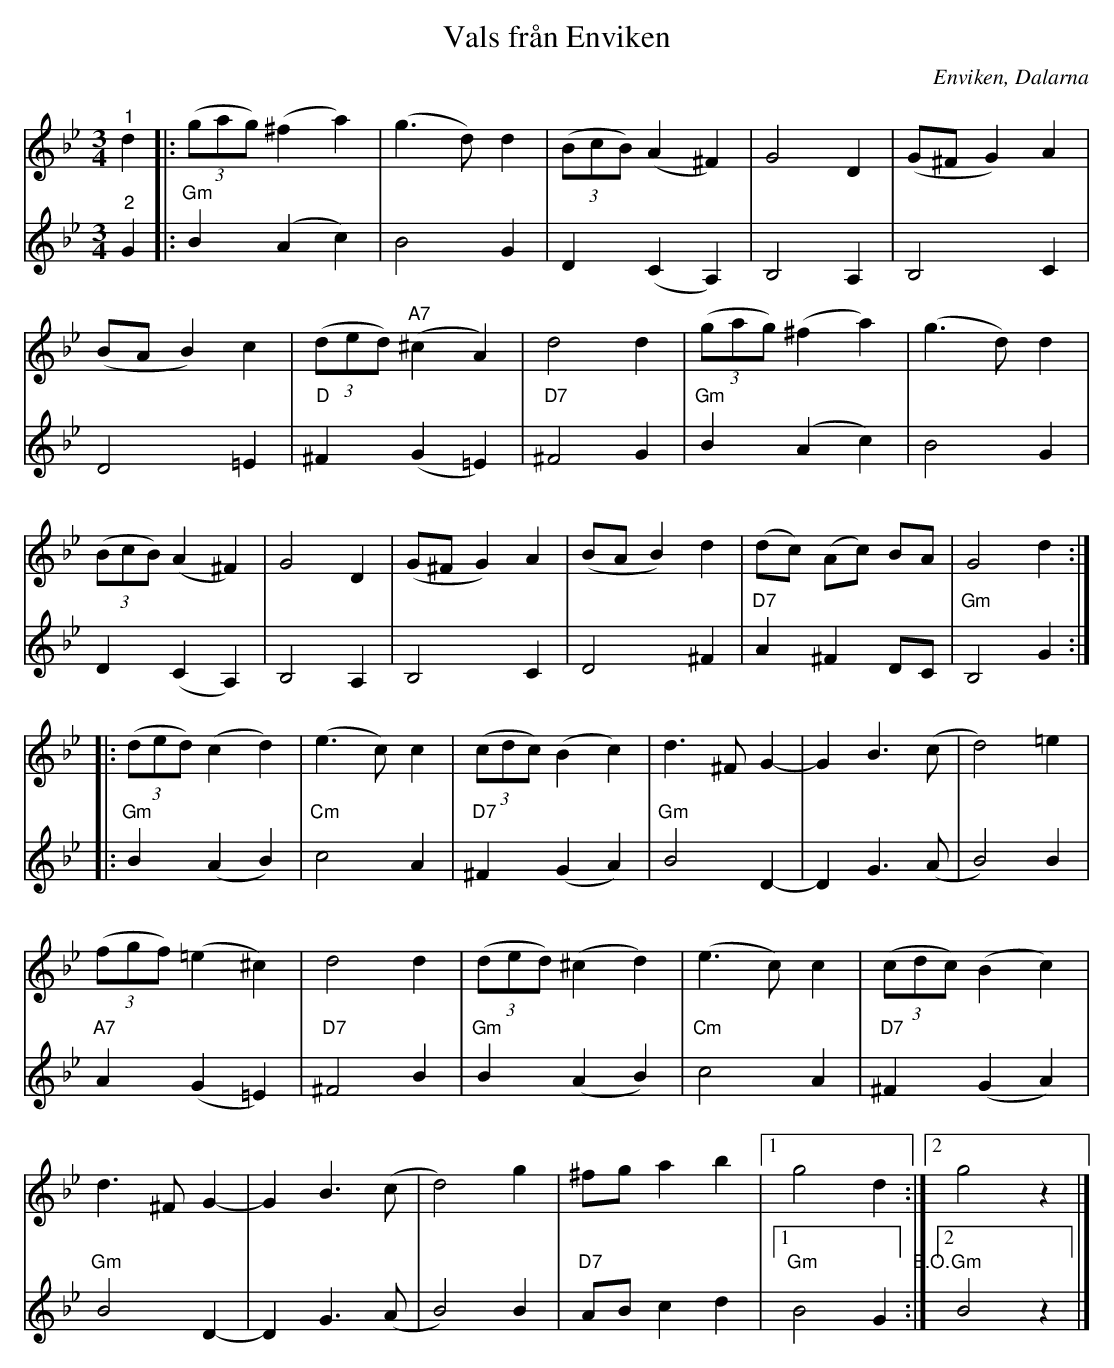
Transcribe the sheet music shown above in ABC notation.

X:1
T:Vals från Enviken
O:Enviken, Dalarna
L:1/4
M:3/4
K:Gm
V:1
"^1" d |: (3(g/a/g/) (^f a) | (g3/2 d/) d | (3(B/c/B/) (A ^F) | G2 D | (G/^F/ G) A |
(B/A/ B) c | (3(d/e/d/)"A7" (^c A) | d2 d | (3(g/a/g/) (^f a) | (g3/2 d/) d |
(3(B/c/B/) (A ^F) | G2 D | (G/^F/ G) A | (B/A/ B) d | (d/c/) (A/c/) B/A/ | G2 d ::
(3(d/e/d/) (c d) | (e3/2 c/) c | (3(c/d/c/) (B c) | d3/2 ^F/ G- | G B3/2 (c/ | d2) =e |
(3(f/g/f/) (=e ^c) | d2 d | (3(d/e/d/) (^c d) | (e3/2 c/) c | (3(c/d/c/) (B c) |
d3/2 ^F/ G- | G B3/2 (c/ | d2) g | ^f/g/ a b |1 g2 d :|2 g2 z |]
V:2
"^2" G |:"Gm" B (A c) | B2 G | D (C A,) | B,2 A, | B,2 C | D2 =E |"D" ^F (G =E) |
"D7" ^F2 G | "Gm" B (A c) | B2 G | D (C A,) | B,2 A, | B,2 C | D2 ^F |
"D7" A ^F D/C/ |"Gm" B,2 G ::
"Gm" B (A B) |"Cm" c2 A |"D7" ^F (G A) |"Gm" B2 D- | D G3/2 (A/ | B2) B |
"A7" A (G =E) | "D7" ^F2 B |"Gm" B (A B) |"Cm" c2 A |"D7" ^F (G A) |
"Gm" B2 D- | D G3/2 (A/ | B2) B | "D7" A/B/ c d |1"Gm" B2 G"^B.O." :|2"Gm" B2 z |]
